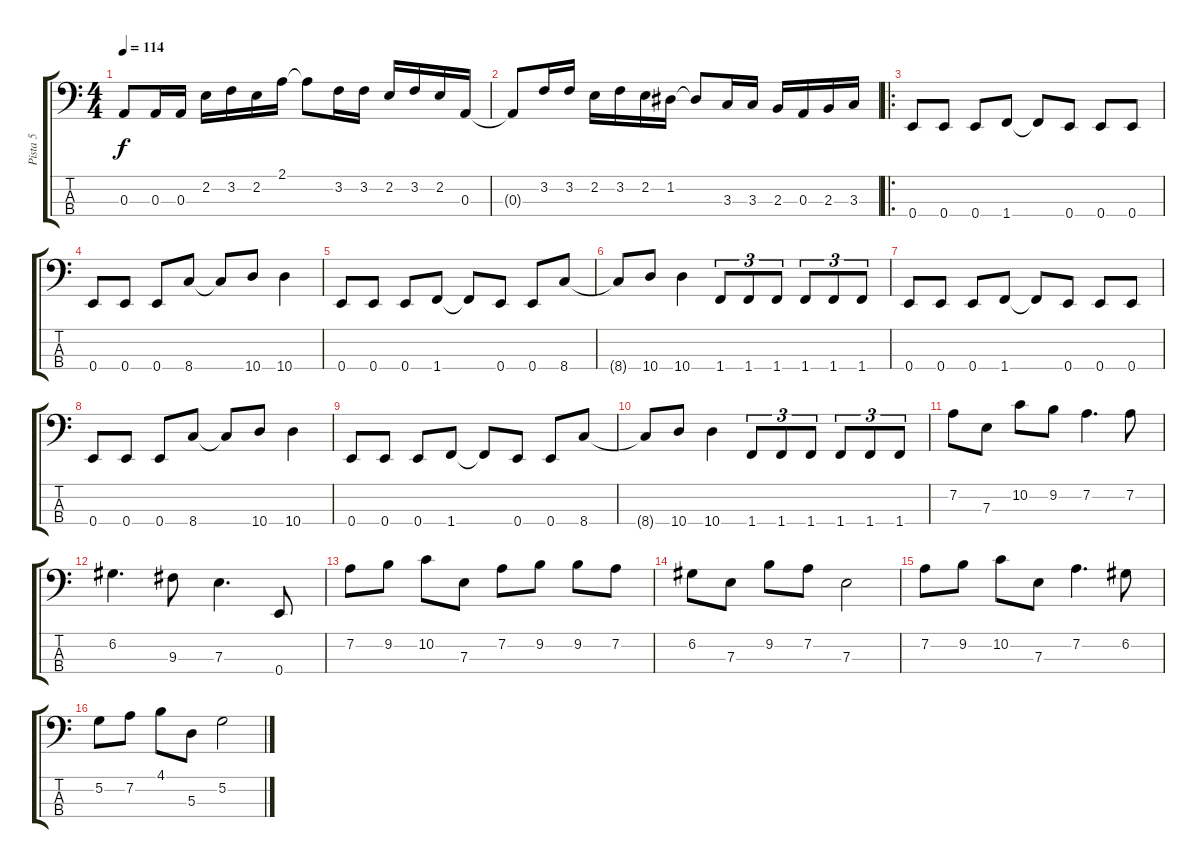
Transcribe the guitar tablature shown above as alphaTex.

\track ("Pista 5" "Pista 5") {instrument electricbassfinger}
\staff {score tabs}
\tuning (G2 D2 A1 E1) {hide}
\ts (4 4)
\tempo 114
\clef f4
\ks c
0.3.8{dy f} 0.3.16 0.3.16 2.2.16 3.2.16 2.2.16 2.1.16 2.1{t}.8 3.2.16 3.2.16 2.2.16 3.2.16 2.2.16 0.3.16 |
0.3{t}.8 3.2.16 3.2.16 2.2.16 3.2.16 2.2.16 1.2.16 1.2{t}.8 3.3.16 3.3.16 2.3.16 0.3.16 2.3.16 3.3.16 |
\ro
0.4.8 0.4.8 0.4.8 1.4.8 1.4{t}.8 0.4.8 0.4.8 0.4.8 |
0.4.8 0.4.8 0.4.8 8.4.8 8.4{t}.8 10.4.8 10.4.4 |
0.4.8 0.4.8 0.4.8 1.4.8 1.4{t}.8 0.4.8 0.4.8 8.4.8 |
8.4{t}.8 10.4.8 10.4.4 1.4.8{tu (3 2)} 1.4.8{tu (3 2)} 1.4.8{tu (3 2)} 1.4.8{tu (3 2)} 1.4.8{tu (3 2)} 1.4.8{tu (3 2)} |
0.4.8 0.4.8 0.4.8 1.4.8 1.4{t}.8 0.4.8 0.4.8 0.4.8 |
0.4.8 0.4.8 0.4.8 8.4.8 8.4{t}.8 10.4.8 10.4.4 |
0.4.8 0.4.8 0.4.8 1.4.8 1.4{t}.8 0.4.8 0.4.8 8.4.8 |
8.4{t}.8 10.4.8 10.4.4 1.4.8{tu (3 2)} 1.4.8{tu (3 2)} 1.4.8{tu (3 2)} 1.4.8{tu (3 2)} 1.4.8{tu (3 2)} 1.4.8{tu (3 2)} |
7.2.8 7.3.8 10.2.8 9.2.8 7.2.4{d} 7.2.8 |
6.2.4{d} 9.3.8 7.3.4{d} 0.4.8 |
7.2.8 9.2.8 10.2.8 7.3.8 7.2.8 9.2.8 9.2.8 7.2.8 |
6.2.8 7.3.8 9.2.8 7.2.8 7.3.2 |
7.2.8 9.2.8 10.2.8 7.3.8 7.2.4{d} 6.2.8 |
5.2.8 7.2.8 4.1.8 5.3.8 5.2.2
